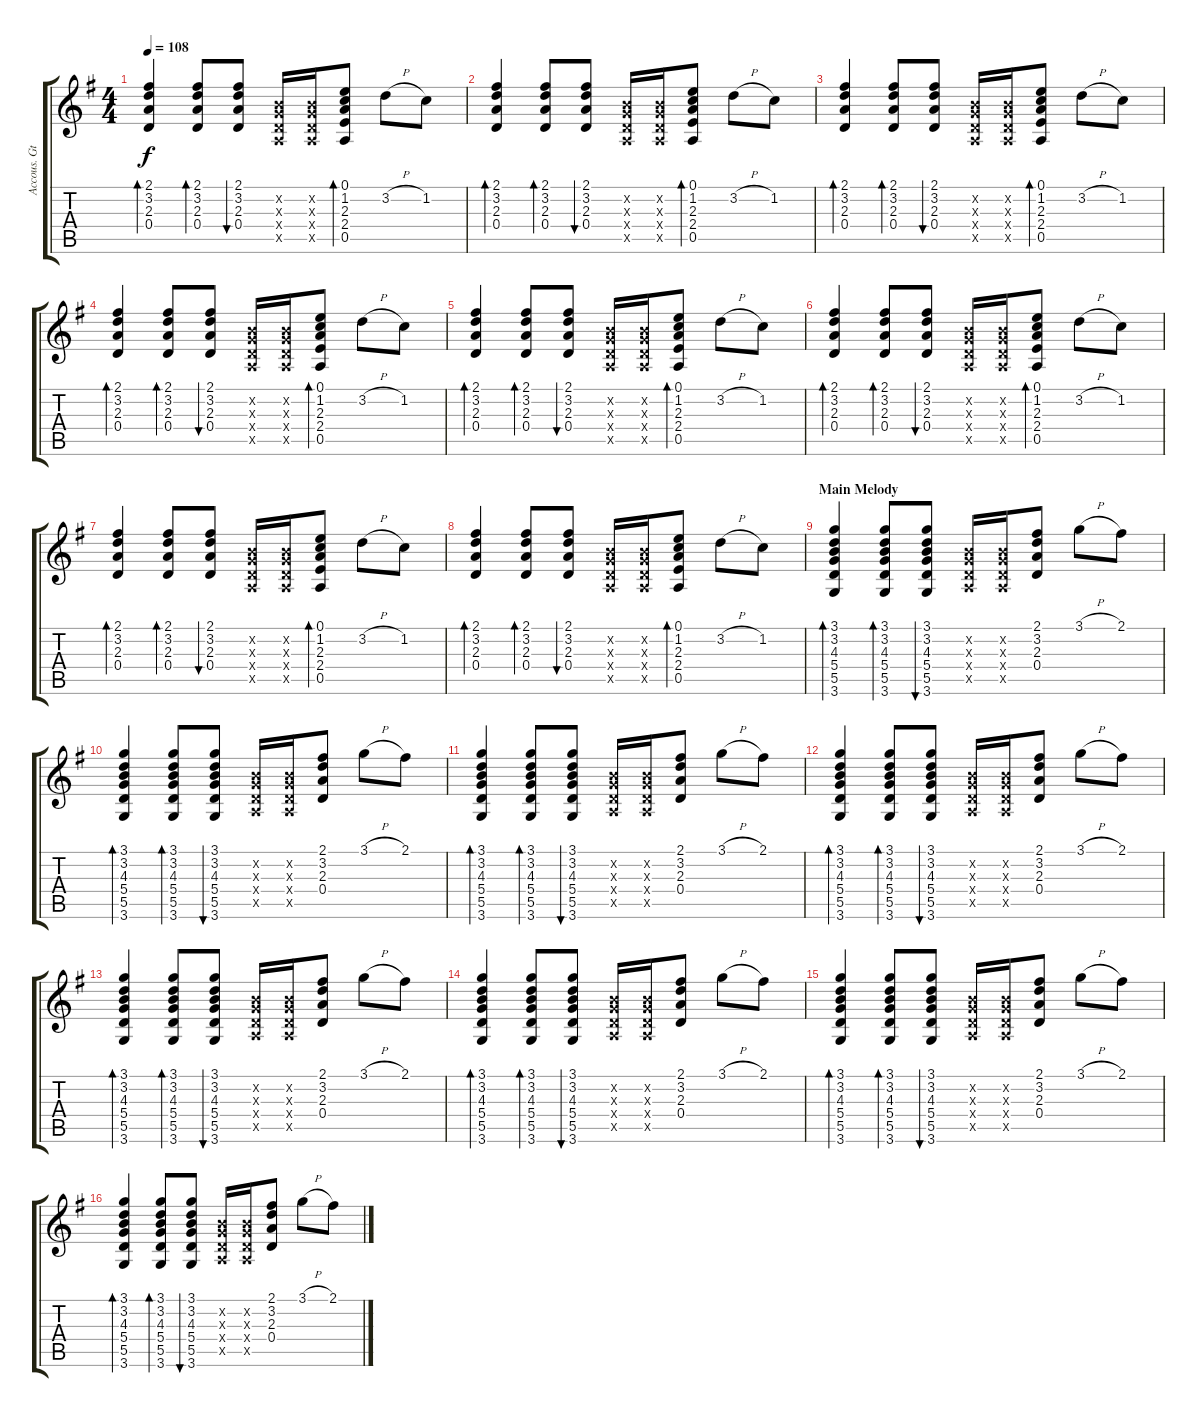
\track ("Accous. Gtr 2" "Accous. Gt") {instrument acousticguitarsteel}
\staff {score tabs}
\tuning (E4 B3 G3 D3 A2 E2) {hide}
\ts (4 4)
\tempo 108
\clef g2
\ks g
(2.1 3.2 2.3 0.4).4{bd 60 dy f} (2.1 3.2 2.3 0.4).8{bd 60} (2.1 3.2 2.3 0.4).8{bu 60} (0.2{x} 0.3{x} 0.4{x} 0.5{x}).16 (0.2{x} 0.3{x} 0.4{x} 0.5{x}).16 (0.1 1.2 2.3 2.4 0.5).8{bd 60} 3.2{h}.8 1.2.8 |
(2.1 3.2 2.3 0.4).4{bd 60} (2.1 3.2 2.3 0.4).8{bd 60} (2.1 3.2 2.3 0.4).8{bu 60} (0.2{x} 0.3{x} 0.4{x} 0.5{x}).16 (0.2{x} 0.3{x} 0.4{x} 0.5{x}).16 (0.1 1.2 2.3 2.4 0.5).8{bd 60} 3.2{h}.8 1.2.8 |
(2.1 3.2 2.3 0.4).4{bd 60} (2.1 3.2 2.3 0.4).8{bd 60} (2.1 3.2 2.3 0.4).8{bu 60} (0.2{x} 0.3{x} 0.4{x} 0.5{x}).16 (0.2{x} 0.3{x} 0.4{x} 0.5{x}).16 (0.1 1.2 2.3 2.4 0.5).8{bd 60} 3.2{h}.8 1.2.8 |
(2.1 3.2 2.3 0.4).4{bd 60} (2.1 3.2 2.3 0.4).8{bd 60} (2.1 3.2 2.3 0.4).8{bu 60} (0.2{x} 0.3{x} 0.4{x} 0.5{x}).16 (0.2{x} 0.3{x} 0.4{x} 0.5{x}).16 (0.1 1.2 2.3 2.4 0.5).8{bd 60} 3.2{h}.8 1.2.8 |
(2.1 3.2 2.3 0.4).4{bd 60} (2.1 3.2 2.3 0.4).8{bd 60} (2.1 3.2 2.3 0.4).8{bu 60} (0.2{x} 0.3{x} 0.4{x} 0.5{x}).16 (0.2{x} 0.3{x} 0.4{x} 0.5{x}).16 (0.1 1.2 2.3 2.4 0.5).8{bd 60} 3.2{h}.8 1.2.8 |
(2.1 3.2 2.3 0.4).4{bd 60} (2.1 3.2 2.3 0.4).8{bd 60} (2.1 3.2 2.3 0.4).8{bu 60} (0.2{x} 0.3{x} 0.4{x} 0.5{x}).16 (0.2{x} 0.3{x} 0.4{x} 0.5{x}).16 (0.1 1.2 2.3 2.4 0.5).8{bd 60} 3.2{h}.8 1.2.8 |
(2.1 3.2 2.3 0.4).4{bd 60} (2.1 3.2 2.3 0.4).8{bd 60} (2.1 3.2 2.3 0.4).8{bu 60} (0.2{x} 0.3{x} 0.4{x} 0.5{x}).16 (0.2{x} 0.3{x} 0.4{x} 0.5{x}).16 (0.1 1.2 2.3 2.4 0.5).8{bd 60} 3.2{h}.8 1.2.8 |
(2.1 3.2 2.3 0.4).4{bd 60} (2.1 3.2 2.3 0.4).8{bd 60} (2.1 3.2 2.3 0.4).8{bu 60} (0.2{x} 0.3{x} 0.4{x} 0.5{x}).16 (0.2{x} 0.3{x} 0.4{x} 0.5{x}).16 (0.1 1.2 2.3 2.4 0.5).8{bd 60} 3.2{h}.8 1.2.8 |
\section ("" "Main Melody")
(3.1 3.2 4.3 5.4 5.5 3.6).4{bd 60} (3.1 3.2 4.3 5.4 5.5 3.6).8{bd 60} (3.1 3.2 4.3 5.4 5.5 3.6).8{bu 60} (0.2{x} 0.3{x} 0.4{x} 0.5{x}).16 (0.2{x} 0.3{x} 0.4{x} 0.5{x}).16 (2.1 3.2 2.3 0.4).8 3.1{h}.8 2.1.8 |
(3.1 3.2 4.3 5.4 5.5 3.6).4{bd 60} (3.1 3.2 4.3 5.4 5.5 3.6).8{bd 60} (3.1 3.2 4.3 5.4 5.5 3.6).8{bu 60} (0.2{x} 0.3{x} 0.4{x} 0.5{x}).16 (0.2{x} 0.3{x} 0.4{x} 0.5{x}).16 (2.1 3.2 2.3 0.4).8 3.1{h}.8 2.1.8 |
(3.1 3.2 4.3 5.4 5.5 3.6).4{bd 60} (3.1 3.2 4.3 5.4 5.5 3.6).8{bd 60} (3.1 3.2 4.3 5.4 5.5 3.6).8{bu 60} (0.2{x} 0.3{x} 0.4{x} 0.5{x}).16 (0.2{x} 0.3{x} 0.4{x} 0.5{x}).16 (2.1 3.2 2.3 0.4).8 3.1{h}.8 2.1.8 |
(3.1 3.2 4.3 5.4 5.5 3.6).4{bd 60} (3.1 3.2 4.3 5.4 5.5 3.6).8{bd 60} (3.1 3.2 4.3 5.4 5.5 3.6).8{bu 60} (0.2{x} 0.3{x} 0.4{x} 0.5{x}).16 (0.2{x} 0.3{x} 0.4{x} 0.5{x}).16 (2.1 3.2 2.3 0.4).8 3.1{h}.8 2.1.8 |
(3.1 3.2 4.3 5.4 5.5 3.6).4{bd 60} (3.1 3.2 4.3 5.4 5.5 3.6).8{bd 60} (3.1 3.2 4.3 5.4 5.5 3.6).8{bu 60} (0.2{x} 0.3{x} 0.4{x} 0.5{x}).16 (0.2{x} 0.3{x} 0.4{x} 0.5{x}).16 (2.1 3.2 2.3 0.4).8 3.1{h}.8 2.1.8 |
(3.1 3.2 4.3 5.4 5.5 3.6).4{bd 60} (3.1 3.2 4.3 5.4 5.5 3.6).8{bd 60} (3.1 3.2 4.3 5.4 5.5 3.6).8{bu 60} (0.2{x} 0.3{x} 0.4{x} 0.5{x}).16 (0.2{x} 0.3{x} 0.4{x} 0.5{x}).16 (2.1 3.2 2.3 0.4).8 3.1{h}.8 2.1.8 |
(3.1 3.2 4.3 5.4 5.5 3.6).4{bd 60} (3.1 3.2 4.3 5.4 5.5 3.6).8{bd 60} (3.1 3.2 4.3 5.4 5.5 3.6).8{bu 60} (0.2{x} 0.3{x} 0.4{x} 0.5{x}).16 (0.2{x} 0.3{x} 0.4{x} 0.5{x}).16 (2.1 3.2 2.3 0.4).8 3.1{h}.8 2.1.8 |
(3.1 3.2 4.3 5.4 5.5 3.6).4{bd 60} (3.1 3.2 4.3 5.4 5.5 3.6).8{bd 60} (3.1 3.2 4.3 5.4 5.5 3.6).8{bu 60} (0.2{x} 0.3{x} 0.4{x} 0.5{x}).16 (0.2{x} 0.3{x} 0.4{x} 0.5{x}).16 (2.1 3.2 2.3 0.4).8 3.1{h}.8 2.1.8
